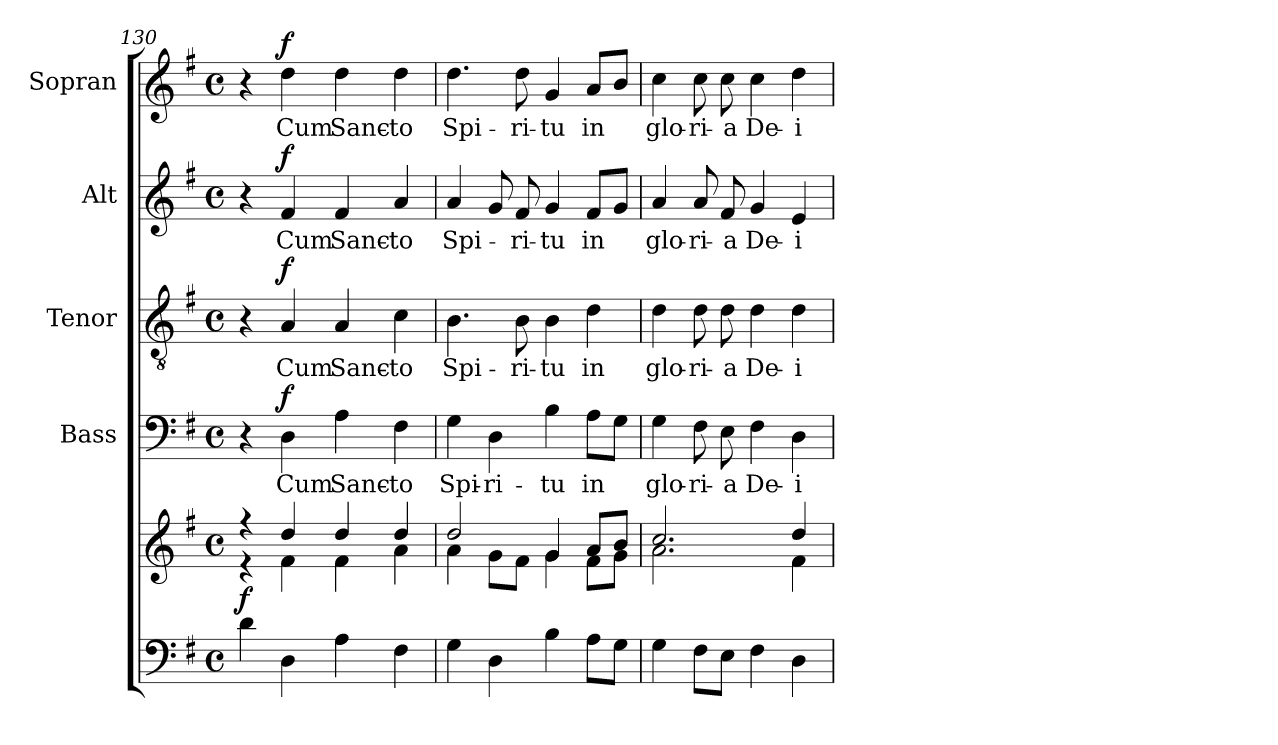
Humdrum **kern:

**kern	**kern	**dynam	**kern	**text	**dynam	**kern	**text	**dynam	**kern	**text	**dynam	**kern	**text	**dynam
*part5	*part5	*part5	*part4	*part4	*part4	*part3	*part3	*part3	*part2	*part2	*part2	*part1	*part1	*part1
*staff6	*staff5	*staff5/6	*staff4	*staff4	*staff4	*staff3	*staff3	*staff3	*staff2	*staff2	*staff2	*staff1	*staff1	*staff1
*	*	*	*I"Bass	*	*	*I"Tenor	*	*	*I"Alt	*	*	*I"Sopran	*	*
*	*	*	*I'B.	*	*	*I'T.	*	*	*I'A.	*	*	*I'S.	*	*
*clefF4	*clefG2	*	*clefF4	*	*	*clefGv2	*	*	*clefG2	*	*	*clefG2	*	*
*k[f#]	*k[f#]	*	*k[f#]	*	*	*k[f#]	*	*	*k[f#]	*	*	*k[f#]	*	*
*G:	*G:	*	*G:	*	*	*G:	*	*	*G:	*	*	*G:	*	*
*M4/4	*M4/4	*	*M4/4	*	*	*M4/4	*	*	*M4/4	*	*	*M4/4	*	*
*met(c)	*met(c)	*	*met(c)	*	*	*met(c)	*	*	*met(c)	*	*	*met(c)	*	*
=130	=130	=130	=130	=130	=130	=130	=130	=130	=130	=130	=130	=130	=130	=130
*	*^	*	*	*	*	*	*	*	*	*	*	*	*	*
!	!	!	!LO:DY:b	!	!	!	!	!	!	!	!	!	!	!	!
4d\	4r	4r	f	4r	.	.	4r	.	.	4r	.	.	4r	.	.
!	!	!	!	!	!LO:LY:b	!LO:DY:a	!	!LO:LY:b	!LO:DY:a	!	!LO:LY:b	!LO:DY:a	!	!LO:LY:b	!LO:DY:a
4D\	4dd/	4f#\	.	4D\	Cum	f	4A/	Cum	f	4f#/	Cum	f	4dd\	Cum	f
!	!	!	!	!	!LO:LY:b	!	!	!LO:LY:b	!	!	!LO:LY:b	!	!	!LO:LY:b	!
4A\	4dd/	4f#\	.	4A\	Sanc-	.	4A/	Sanc-	.	4f#/	Sanc-	.	4dd\	Sanc-	.
!	!	!	!	!	!LO:LY:b	!	!	!LO:LY:b	!	!	!LO:LY:b	!	!	!LO:LY:b	!
4F#\	4dd/	4a\	.	4F#\	-to	.	4c\	-to	.	4a/	-to	.	4dd\	-to	.
=131	=131	=131	=131	=131	=131	=131	=131	=131	=131	=131	=131	=131	=131	=131	=131
!	!	!	!	!	!LO:LY:b	!	!	!LO:LY:b	!	!	!LO:LY:b	!	!	!LO:LY:b	!
4G\	2dd/	4a\	.	4G\	Spi-	.	4.B\	Spi-	.	4a/	Spi-	.	4.dd\	Spi-	.
!	!	!	!	!	!LO:LY:b	!	!	!	!	!	!	!	!	!	!
4D\	.	8g\L	.	4D\	-ri-	.	.	.	.	8g/	.	.	.	.	.
!	!	!	!	!	!	!	!	!LO:LY:b	!	!	!LO:LY:b	!	!	!LO:LY:b	!
.	.	8f#\J	.	.	.	.	8B\	-ri-	.	8f#/	-ri-	.	8dd\	-ri-	.
!	!	!	!	!	!LO:LY:b	!	!	!LO:LY:b	!	!	!LO:LY:b	!	!	!LO:LY:b	!
4B\	4g/	4g\	.	4B\	-tu	.	4B\	-tu	.	4g/	-tu	.	4g/	-tu	.
!	!	!	!	!	!LO:LY:b	!	!	!LO:LY:b	!	!	!LO:LY:b	!	!	!LO:LY:b	!
8A\L	8a/L	8f#\L	.	8A\L	in	.	4d\	in	.	8f#/L	in	.	8a/L	in	.
8G\J	8b/J	8g\J	.	8G\J	.	.	.	.	.	8g/J	.	.	8b/J	.	.
=132	=132	=132	=132	=132	=132	=132	=132	=132	=132	=132	=132	=132	=132	=132	=132
!	!	!	!	!	!LO:LY:b	!	!	!LO:LY:b	!	!	!LO:LY:b	!	!	!LO:LY:b	!
4G\	2.cc/	2.a\	.	4G\	glo-	.	4d\	glo-	.	4a/	glo-	.	4cc\	glo-	.
!	!	!	!	!	!LO:LY:b	!	!	!LO:LY:b	!	!	!LO:LY:b	!	!	!LO:LY:b	!
8F#\L	.	.	.	8F#\	-ri-	.	8d\	-ri-	.	8a/	-ri-	.	8cc\	-ri-	.
!	!	!	!	!	!LO:LY:b	!	!	!LO:LY:b	!	!	!LO:LY:b	!	!	!LO:LY:b	!
8E\J	.	.	.	8E\	-a	.	8d\	-a	.	8f#/	-a	.	8cc\	-a	.
!	!	!	!	!	!LO:LY:b	!	!	!LO:LY:b	!	!	!LO:LY:b	!	!	!LO:LY:b	!
4F#\	.	.	.	4F#\	De-	.	4d\	De-	.	4g/	De-	.	4cc\	De-	.
!	!	!	!	!	!LO:LY:b	!	!	!LO:LY:b	!	!	!LO:LY:b	!	!	!LO:LY:b	!
4D\	4dd/	4f#\	.	4D\	-i	.	4d\	-i	.	4e/	-i	.	4dd\	-i	.
*	*v	*v	*	*	*	*	*	*	*	*	*	*	*	*	*
=	=	=	=	=	=	=	=	=	=	=	=	=	=	=
*-	*-	*-	*-	*-	*-	*-	*-	*-	*-	*-	*-	*-	*-	*-
